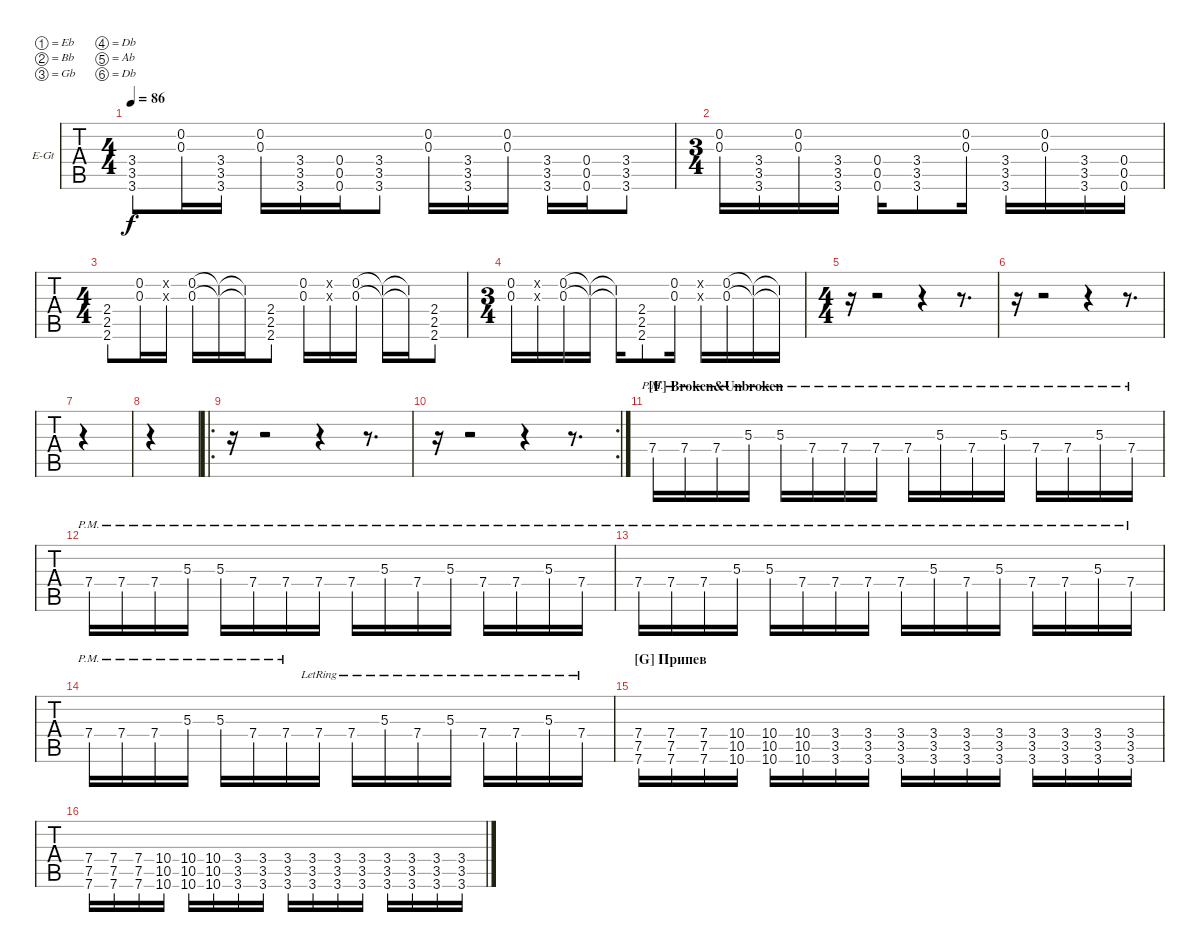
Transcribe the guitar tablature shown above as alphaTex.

\bracketExtendMode groupsimilarinstruments
\firstSystemTrackNameOrientation horizontal
\otherSystemsTrackNameOrientation horizontal
\track ("Lead Guitar" "E-Gt") {instrument distortionguitar}
\staff {tabs}
\tuning (Eb4 Bb3 Gb3 Db3 Ab2 Db2)
\ts (4 4)
\tempo 86
\clef g2
\ks c
(3.4 3.5 3.6).8{dy f} (0.2 0.3).16 (3.4 3.5 3.6).16 (0.2 0.3).16 (3.4 3.5 3.6).16 (0.4 0.5 0.6).16 (3.4 3.5 3.6).8 (0.2 0.3).16 (3.4 3.5 3.6).16 (0.2 0.3).16 (3.4 3.5 3.6).16 (0.4 0.5 0.6).16 (3.4 3.5 3.6).8 |
\ts (3 4)
(0.2 0.3).16 (3.4 3.5 3.6).16 (0.2 0.3).16 (3.4 3.5 3.6).16 (0.4 0.5 0.6).16 (3.4 3.5 3.6).8 (0.2 0.3).16 (3.4 3.5 3.6).16 (0.2 0.3).16 (3.4 3.5 3.6).16 (0.4 0.5 0.6).16 |
\ts (4 4)
(2.4 2.5 2.6).8 (0.2 0.3).16 (0.2{x} 0.3{x}).16 (0.2 0.3).16 (0.2{t} 0.3{t}).16 (0.2{t} 0.3{t}).16 (2.4 2.5 2.6).8 (0.2 0.3).16 (0.2{x} 0.3{x}).16 (0.2 0.3).16 (0.2{t} 0.3{t}).16 (0.2{t} 0.3{t}).16 (2.4 2.5 2.6).8 |
\ts (3 4)
(0.2 0.3).16 (0.2{x} 0.3{x}).16 (0.2 0.3).16 (0.2{t} 0.3{t}).16 (0.2{t} 0.3{t}).16 (2.4 2.5 2.6).8 (0.2 0.3).16 (0.2{x} 0.3{x}).16 (0.2 0.3).16 (0.2{t} 0.3{t}).16 (0.2{t} 0.3{t}).16 |
\ts (4 4)
r.16 r.2 r.4 r.8{d} |
r.16 r.2 r.4 r.8{d} |
|
|
\ro
r.16 r.2 r.4 r.8{d} |
\rc 2
r.16 r.2 r.4 r.8{d} |
\section ("F" "Broken&Unbroken")
7.4{pm}.16 7.4{pm}.16 7.4{pm}.16 5.3{pm}.16 5.3{pm}.16 7.4{pm}.16 7.4{pm}.16 7.4{pm}.16 7.4{pm}.16 5.3{pm}.16 7.4{pm}.16 5.3{pm}.16 7.4{pm}.16 7.4{pm}.16 5.3{pm}.16 7.4{pm}.16 |
7.4{pm}.16 7.4{pm}.16 7.4{pm}.16 5.3{pm}.16 5.3{pm}.16 7.4{pm}.16 7.4{pm}.16 7.4{pm}.16 7.4{pm}.16 5.3{pm}.16 7.4{pm}.16 5.3{pm}.16 7.4{pm}.16 7.4{pm}.16 5.3{pm}.16 7.4{pm}.16 |
7.4{pm}.16 7.4{pm}.16 7.4{pm}.16 5.3{pm}.16 5.3{pm}.16 7.4{pm}.16 7.4{pm}.16 7.4{pm}.16 7.4{pm}.16 5.3{pm}.16 7.4{pm}.16 5.3{pm}.16 7.4{pm}.16 7.4{pm}.16 5.3{pm}.16 7.4{pm}.16 |
7.4{pm}.16 7.4{pm}.16 7.4{pm}.16 5.3{pm}.16 5.3{pm}.16 7.4{pm}.16 7.4{pm}.16 7.4{lr}.16 7.4{lr}.16 5.3{lr}.16 7.4{lr}.16 5.3{lr}.16 7.4{lr}.16 7.4{lr}.16 5.3{lr}.16 7.4{lr}.16 |
\section ("G" "Припев")
(7.4 7.5 7.6).16 (7.4 7.5 7.6).16 (7.4 7.5 7.6).16 (10.4 10.5 10.6).16 (10.4 10.5 10.6).16 (10.4 10.5 10.6).16 (3.4 3.5 3.6).16 (3.4 3.5 3.6).16 (3.4 3.5 3.6).16 (3.4 3.5 3.6).16 (3.4 3.5 3.6).16 (3.4 3.5 3.6).16 (3.4 3.5 3.6).16 (3.4 3.5 3.6).16 (3.4 3.5 3.6).16 (3.4 3.5 3.6).16 |
(7.4 7.5 7.6).16 (7.4 7.5 7.6).16 (7.4 7.5 7.6).16 (10.4 10.5 10.6).16 (10.4 10.5 10.6).16 (10.4 10.5 10.6).16 (3.4 3.5 3.6).16 (3.4 3.5 3.6).16 (3.4 3.5 3.6).16 (3.4 3.5 3.6).16 (3.4 3.5 3.6).16 (3.4 3.5 3.6).16 (3.4 3.5 3.6).16 (3.4 3.5 3.6).16 (3.4 3.5 3.6).16 (3.4 3.5 3.6).16
